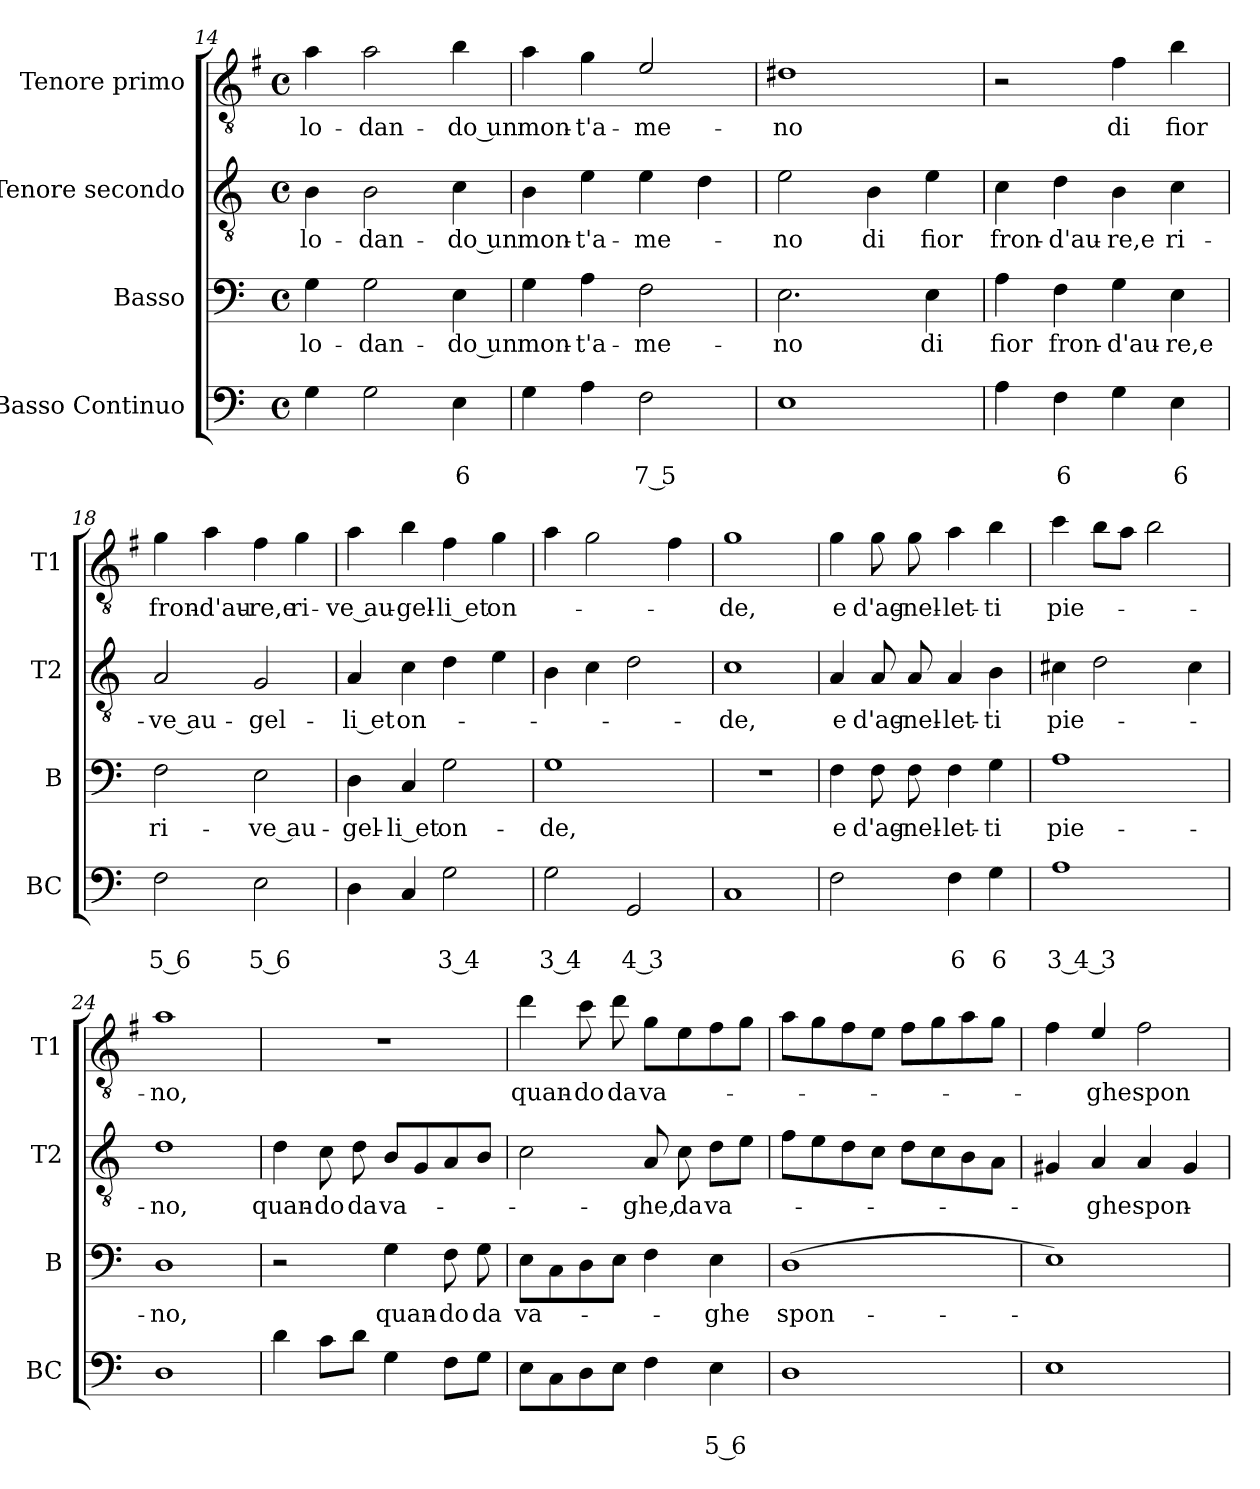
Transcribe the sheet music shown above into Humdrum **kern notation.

**kern	**text	**text	**kern	**text	**kern	**text	**kern	**text
*part4	*part4	*part4	*part3	*part3	*part2	*part2	*part1	*part1
*staff4	*staff4	*staff4	*staff3	*staff3	*staff2	*staff2	*staff1	*staff1
*I"Basso Continuo	*	*	*I"Basso	*	*I"Tenore secondo	*	*I"Tenore primo	*
*I'BC	*	*	*I'B	*	*I'T2	*	*I'T1	*
*clefF4	*	*	*clefF4	*	*clefGv2	*	*clefGv2	*
*	*	*	*	*	*	*	*ITrd4c7	*
*k[]	*	*	*k[]	*	*k[]	*	*k[]	*
*C:	*	*	*C:	*	*C:	*	*C:	*
*M4/4	*	*	*M4/4	*	*M4/4	*	*M4/4	*
*met(c)	*	*	*met(c)	*	*met(c)	*	*met(c)	*
=14	=14	=14	=14	=14	=14	=14	=14	=14
!	!	!	!	!LO:LY:b	!	!LO:LY:b	!	!LO:LY:b
4G\	.	.	4G\	lo-	4B\	lo-	4d\	lo-
!	!	!	!	!LO:LY:b	!	!LO:LY:b	!	!LO:LY:b
2G\	.	.	2G\	-dan-	2B\	-dan-	2d\	-dan-
!	!	!LO:LY:b	!	!LO:LY:b	!	!LO:LY:b	!	!LO:LY:b
4E\	.	6	4E\	-do un	4c\	-do un	4e\	-do un
=15	=15	=15	=15	=15	=15	=15	=15	=15
!	!	!	!	!LO:LY:b	!	!LO:LY:b	!	!LO:LY:b
4G\	.	.	4G\	mon-	4B\	mon-	4d\	mon-
!	!	!	!	!LO:LY:b	!	!LO:LY:b	!	!LO:LY:b
4A\	.	.	4A\	-t'a-	4e\	-t'a-	4c\	-t'a-
!	!	!LO:LY:b	!	!LO:LY:b	!	!LO:LY:b	!	!LO:LY:b
2F\	.	7 5	2F\	-me-	4e\	-me-	2A/	-me-
.	.	.	.	.	4d\	.	.	.
=16	=16	=16	=16	=16	=16	=16	=16	=16
!	!	!	!	!LO:LY:b	!	!LO:LY:b	!	!LO:LY:b
1E	.	.	2.E\	-no	2e\	-no	1G#X	-no
!	!	!	!	!	!	!LO:LY:b	!	!
.	.	.	.	.	4B\	di	.	.
!	!	!	!	!LO:LY:b	!	!LO:LY:b	!	!
.	.	.	4E\	di	4e\	fior	.	.
!!LO:PB:g=z
=17	=17	=17	=17	=17	=17	=17	=17	=17
!	!	!	!	!LO:LY:b	!	!LO:LY:b	!	!
4A\	.	.	4A\	fior	4c\	fron-	2r	.
!	!	!LO:LY:b	!	!LO:LY:b	!	!LO:LY:b	!	!
4F\	.	6	4F\	fron-	4d\	-d'au-	.	.
!	!	!	!	!LO:LY:b	!	!LO:LY:b	!	!LO:LY:b
4G\	.	.	4G\	-d'au-	4B\	-re,e	4B\	di
!	!	!LO:LY:b	!	!LO:LY:b	!	!LO:LY:b	!	!LO:LY:b
4E\	.	6	4E\	-re,e	4c\	ri-	4e\	fior
=18	=18	=18	=18	=18	=18	=18	=18	=18
!	!	!LO:LY:b	!	!LO:LY:b	!	!LO:LY:b	!	!LO:LY:b
2F\	.	5 6	2F\	ri-	2A/	-ve au-	4c\	fron-
!	!	!	!	!	!	!	!	!LO:LY:b
.	.	.	.	.	.	.	4d\	-d'au-
!	!	!LO:LY:b	!	!LO:LY:b	!	!LO:LY:b	!	!LO:LY:b
2E\	.	5 6	2E\	-ve au-	2G/	-gel-	4B\	-re,e
!	!	!	!	!	!	!	!	!LO:LY:b
.	.	.	.	.	.	.	4c\	ri-
=19	=19	=19	=19	=19	=19	=19	=19	=19
!	!	!	!	!LO:LY:b	!	!LO:LY:b	!	!LO:LY:b
4D\	.	.	4D\	-gel-	4A/	-li et	4d\	-ve au-
!	!	!	!	!LO:LY:b	!	!LO:LY:b	!	!LO:LY:b
4C/	.	.	4C/	-li et	4c\	on-	4e\	-gel-
!	!	!LO:LY:b	!	!LO:LY:b	!	!	!	!LO:LY:b
2G\	.	3 4	2G\	on-	4d\	.	4B\	-li et
!	!	!	!	!	!	!	!	!LO:LY:b
.	.	.	.	.	4e\	.	4c\	on-
=20	=20	=20	=20	=20	=20	=20	=20	=20
!	!	!LO:LY:b	!	!LO:LY:b	!	!	!	!
2G\	.	3 4	1G	-de,	4B\	.	4d\	.
.	.	.	.	.	4c\	.	2c\	.
!	!	!LO:LY:b	!	!	!	!	!	!
2GG/	.	4 3	.	.	2d\	.	.	.
.	.	.	.	.	.	.	4B\	.
=21	=21	=21	=21	=21	=21	=21	=21	=21
!	!	!	!	!	!	!LO:LY:b	!	!LO:LY:b
1C	.	.	1r	.	1c	-de,	1c	-de,
!!LO:LB:g=z
=22	=22	=22	=22	=22	=22	=22	=22	=22
!	!	!	!	!LO:LY:b	!	!LO:LY:b	!	!LO:LY:b
2F\	.	.	4F\	e	4A/	e	4c\	e
!	!	!	!	!LO:LY:b	!	!LO:LY:b	!	!LO:LY:b
.	.	.	8F\	d'ag-	8A/	d'ag-	8c\	d'ag-
!	!	!	!	!LO:LY:b	!	!LO:LY:b	!	!LO:LY:b
.	.	.	8F\	-nel-	8A/	-nel-	8c\	-nel-
!	!	!LO:LY:b	!	!LO:LY:b	!	!LO:LY:b	!	!LO:LY:b
4F\	.	6	4F\	-let-	4A/	-let-	4d\	-let-
!	!	!LO:LY:b	!	!LO:LY:b	!	!LO:LY:b	!	!LO:LY:b
4G\	.	6	4G\	-ti	4B\	-ti	4e\	-ti
=23	=23	=23	=23	=23	=23	=23	=23	=23
!	!	!LO:LY:b	!	!LO:LY:b	!	!LO:LY:b	!	!LO:LY:b
1A	.	3 4 3	1A	pie-	4c#X\	pie-	4f\	pie-
.	.	.	.	.	2d\	.	8e\L	.
.	.	.	.	.	.	.	8d\J	.
.	.	.	.	.	.	.	2e\	.
.	.	.	.	.	4c#\	.	.	.
=24	=24	=24	=24	=24	=24	=24	=24	=24
!	!	!	!	!LO:LY:b	!	!LO:LY:b	!	!LO:LY:b
1D	.	.	1D	-no,	1d	-no,	1d	-no,
=25	=25	=25	=25	=25	=25	=25	=25	=25
!	!	!	!	!	!	!LO:LY:b	!	!
4d\	.	.	2r	.	4d\	quan-	1r	.
!	!	!	!	!	!	!LO:LY:b	!	!
8c\L	.	.	.	.	8c\	-do	.	.
!	!	!	!	!	!	!LO:LY:b	!	!
8d\J	.	.	.	.	8d\	da	.	.
!	!	!	!	!LO:LY:b	!	!LO:LY:b	!	!
4G\	.	.	4G\	quan-	8B/L	va-	.	.
.	.	.	.	.	8G/	.	.	.
!	!	!	!	!LO:LY:b	!	!	!	!
8F\L	.	.	8F\	-do	8A/	.	.	.
!	!	!	!	!LO:LY:b	!	!	!	!
8G\J	.	.	8G\	da	8B/J	.	.	.
=26	=26	=26	=26	=26	=26	=26	=26	=26
!	!	!	!	!LO:LY:b	!	!	!	!LO:LY:b
8E\L	.	.	8E\L	va-	2c\	.	4g\	quan-
8C\	.	.	8C\	.	.	.	.	.
!	!	!	!	!	!	!	!	!LO:LY:b
8D\	.	.	8D\	.	.	.	8f\	-do
!	!	!	!	!	!	!	!	!LO:LY:b
8E\J	.	.	8E\J	.	.	.	8g\	da
!	!	!	!	!	!	!LO:LY:b	!	!LO:LY:b
4F\	.	.	4F\	.	8A/	-ghe,	8c\L	va-
!	!	!	!	!	!	!LO:LY:b	!	!
.	.	.	.	.	8c\	da	8A\	.
!	!	!LO:LY:b	!	!LO:LY:b	!	!LO:LY:b	!	!
4E\	.	5 6	4E\	-ghe	8d\L	va-	8B\	.
.	.	.	.	.	8e\J	.	8c\J	.
!!LO:LB:g=z
=27	=27	=27	=27	=27	=27	=27	=27	=27
!	!	!	!	!LO:LY:b	!	!	!	!
1D	.	.	(>1D	spon-	8f\L	.	8d\L	.
.	.	.	.	.	8e\	.	8c\	.
.	.	.	.	.	8d\	.	8B\	.
.	.	.	.	.	8c\J	.	8A\J	.
.	.	.	.	.	8d\L	.	8B\L	.
.	.	.	.	.	8c\	.	8c\	.
.	.	.	.	.	8B\	.	8d\	.
.	.	.	.	.	8A\J	.	8c\J	.
=28	=28	=28	=28	=28	=28	=28	=28	=28
1E	.	.	1E)	.	4G#X/	.	4B\	.
!	!	!	!	!	!	!LO:LY:b	!	!LO:LY:b
.	.	.	.	.	4A/	-ghe	4A/	-ghe
!	!	!	!	!	!	!LO:LY:b	!	!LO:LY:b
.	.	.	.	.	4A/	spon-	2B\	spon-
.	.	.	.	.	4G#/	.	.	.
=	=	=	=	=	=	=	=	=
*-	*-	*-	*-	*-	*-	*-	*-	*-
